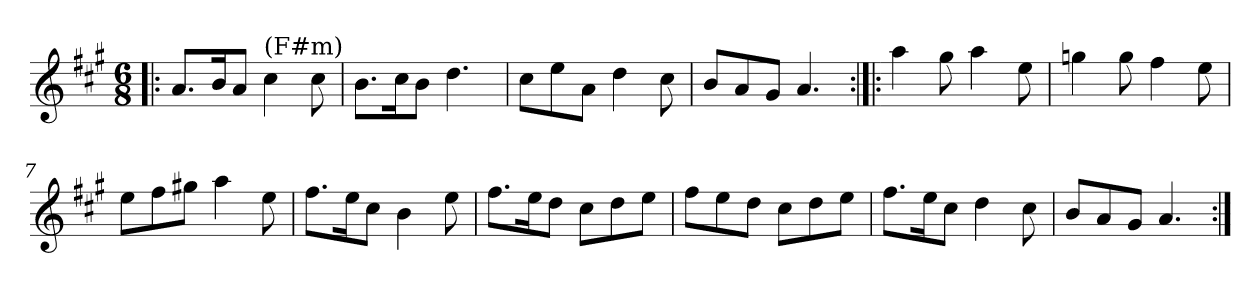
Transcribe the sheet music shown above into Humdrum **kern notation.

**kern
*part1
*staff1
*clefG2
*k[f#c#g#]
*A:
*M6/8
=1!|:
8.a/L
16b/K
8a/J
!LO:TX:a:t=(F#m)
4cc#\
8cc#\
=2
8.b\L
16cc#\K
8b\J
4.dd\
=3
8cc#\L
8ee\
8a\J
4dd\
8cc#\
=4
8b/L
8a/
8g#/J
4.a/
=5:|!|:
4aa\
8gg#\
4aa\
8ee\
=6
4ggn\
8gg\
4ff#\
8ee\
=7
8ee\L
8ff#\
8gg#X\J
4aa\
8ee\
=8
8.ff#\L
16ee\K
8cc#\J
4b\
8ee\
!!LO:LB:g=z
=9
8.ff#\L
16ee\K
8dd\J
8cc#\L
8dd\
8ee\J
=10
8ff#\L
8ee\
8dd\J
8cc#\L
8dd\
8ee\J
=11
8.ff#\L
16ee\K
8cc#\J
4dd\
8cc#\
=12
8b/L
8a/
8g#/J
4.a/
=:|!
*-
